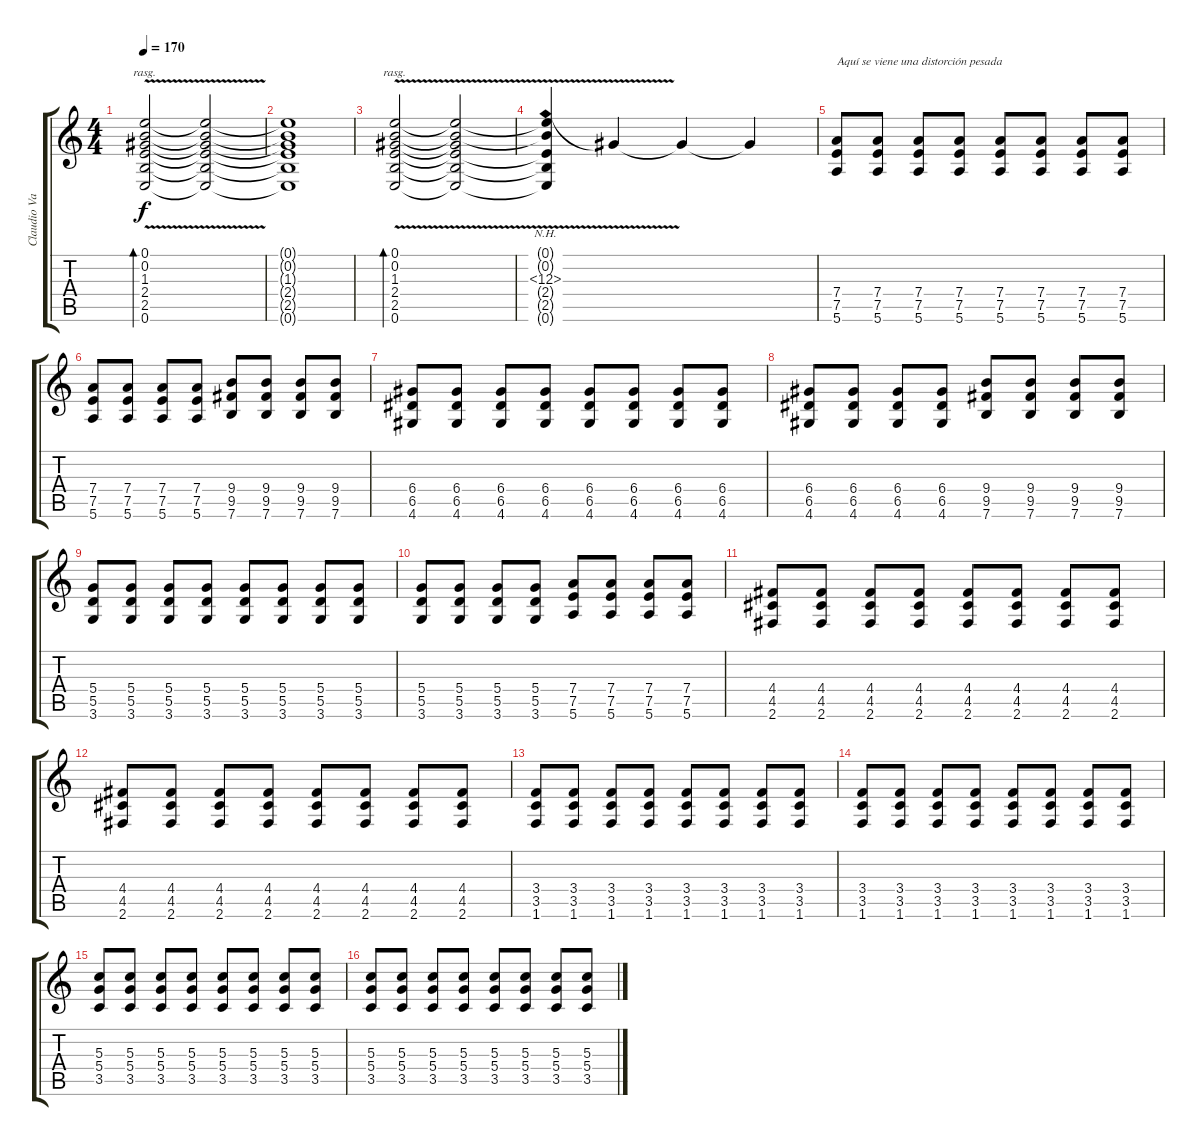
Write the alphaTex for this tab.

\track ("Claudio Valenzuela (distorción)" "Claudio Va") {instrument distortionguitar}
\staff {score tabs}
\tuning (E4 B3 G3 D3 A2 E2) {hide}
\ts (4 4)
\tempo 170
\clef g2
\ks c
(0.1{v} 0.2 1.3 2.4 2.5 0.6).2{bd 120 rasg ii dy f} (0.1{t} 0.2{t} 1.3{t} 2.4{t} 2.5{t} 0.6{t}).2 |
(0.1{t} 0.2{t} 1.3{t} 2.4{t} 2.5{t} 0.6{t}).1 |
(0.1{v} 0.2 1.3 2.4 2.5 0.6).2{bd 120 rasg ii} (0.1{t} 0.2{t} 1.3{t} 2.4{t} 2.5{t} 0.6{t}).2 |
(0.1{t} 0.2{t} 1.3{nh v} 2.4{t} 2.5{t} 0.6{t}).4 1.3{t}.4 1.3{t}.4 1.3{t}.4 |
(7.4 7.5 5.6).8{txt "Aquí se viene una distorción pesada" instrument distortionguitar} (7.4 7.5 5.6).8 (7.4 7.5 5.6).8 (7.4 7.5 5.6).8 (7.4 7.5 5.6).8 (7.4 7.5 5.6).8 (7.4 7.5 5.6).8 (7.4 7.5 5.6).8 |
(7.4 7.5 5.6).8 (7.4 7.5 5.6).8 (7.4 7.5 5.6).8 (7.4 7.5 5.6).8 (9.4 9.5 7.6).8 (9.4 9.5 7.6).8 (9.4 9.5 7.6).8 (9.4 9.5 7.6).8 |
(6.4 6.5 4.6).8 (6.4 6.5 4.6).8 (6.4 6.5 4.6).8 (6.4 6.5 4.6).8 (6.4 6.5 4.6).8 (6.4 6.5 4.6).8 (6.4 6.5 4.6).8 (6.4 6.5 4.6).8 |
(6.4 6.5 4.6).8 (6.4 6.5 4.6).8 (6.4 6.5 4.6).8 (6.4 6.5 4.6).8 (9.4 9.5 7.6).8 (9.4 9.5 7.6).8 (9.4 9.5 7.6).8 (9.4 9.5 7.6).8 |
(5.4 5.5 3.6).8 (5.4 5.5 3.6).8 (5.4 5.5 3.6).8 (5.4 5.5 3.6).8 (5.4 5.5 3.6).8 (5.4 5.5 3.6).8 (5.4 5.5 3.6).8 (5.4 5.5 3.6).8 |
(5.4 5.5 3.6).8 (5.4 5.5 3.6).8 (5.4 5.5 3.6).8 (5.4 5.5 3.6).8 (7.4 7.5 5.6).8 (7.4 7.5 5.6).8 (7.4 7.5 5.6).8 (7.4 7.5 5.6).8 |
(4.4 4.5 2.6).8 (4.4 4.5 2.6).8 (4.4 4.5 2.6).8 (4.4 4.5 2.6).8 (4.4 4.5 2.6).8 (4.4 4.5 2.6).8 (4.4 4.5 2.6).8 (4.4 4.5 2.6).8 |
(4.4 4.5 2.6).8 (4.4 4.5 2.6).8 (4.4 4.5 2.6).8 (4.4 4.5 2.6).8 (4.4 4.5 2.6).8 (4.4 4.5 2.6).8 (4.4 4.5 2.6).8 (4.4 4.5 2.6).8 |
(3.4 3.5 1.6).8 (3.4 3.5 1.6).8 (3.4 3.5 1.6).8 (3.4 3.5 1.6).8 (3.4 3.5 1.6).8 (3.4 3.5 1.6).8 (3.4 3.5 1.6).8 (3.4 3.5 1.6).8 |
(3.4 3.5 1.6).8 (3.4 3.5 1.6).8 (3.4 3.5 1.6).8 (3.4 3.5 1.6).8 (3.4 3.5 1.6).8 (3.4 3.5 1.6).8 (3.4 3.5 1.6).8 (3.4 3.5 1.6).8 |
(5.3 5.4 3.5).8 (5.3 5.4 3.5).8 (5.3 5.4 3.5).8 (5.3 5.4 3.5).8 (5.3 5.4 3.5).8 (5.3 5.4 3.5).8 (5.3 5.4 3.5).8 (5.3 5.4 3.5).8 |
(5.3 5.4 3.5).8 (5.3 5.4 3.5).8 (5.3 5.4 3.5).8 (5.3 5.4 3.5).8 (5.3 5.4 3.5).8 (5.3 5.4 3.5).8 (5.3 5.4 3.5).8 (5.3 5.4 3.5).8
